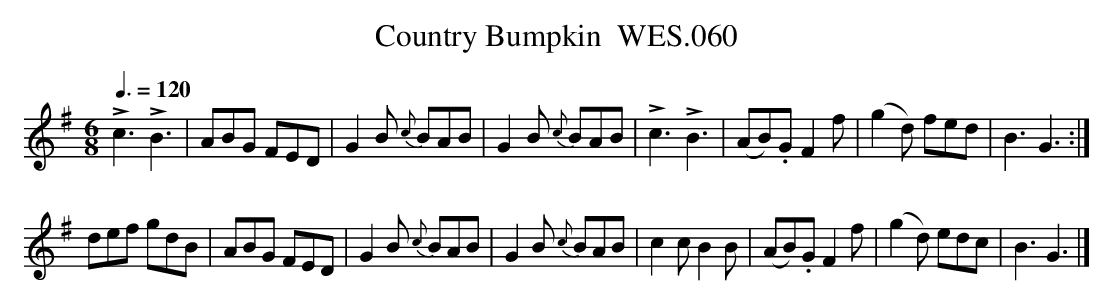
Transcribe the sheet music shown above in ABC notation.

X:1
T:Country Bumpkin  WES.060
M:6/8
L:1/8
Q:3/8=120
K:G
!accent!c3!accent!B3|ABG FED|G2B {c}BAB|G2B {c}BAB|!accent!c3!accent!B3|(AB).GF2f|(g2d) fed|B3G3:|
def gdB|ABG FED|G2B {c}BAB|G2B {c}BAB|c2cB2B|(AB).GF2f|(g2d) edc|B3G3|]
